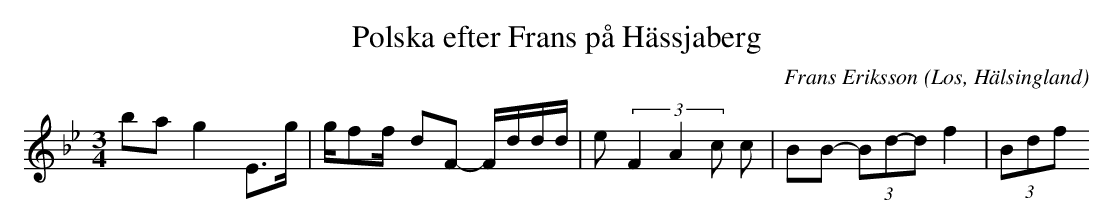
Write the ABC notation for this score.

X:1
T:Polska efter Frans på Hässjaberg
O:Los, Hälsingland
M:3/4
C:Frans Eriksson
K:Bb
ba g2 E>g |g/ff/- dF- F/d/d/d/|e4/3 (3F2A2c c| BB -(3Bd-d f2|-(3Bdf
